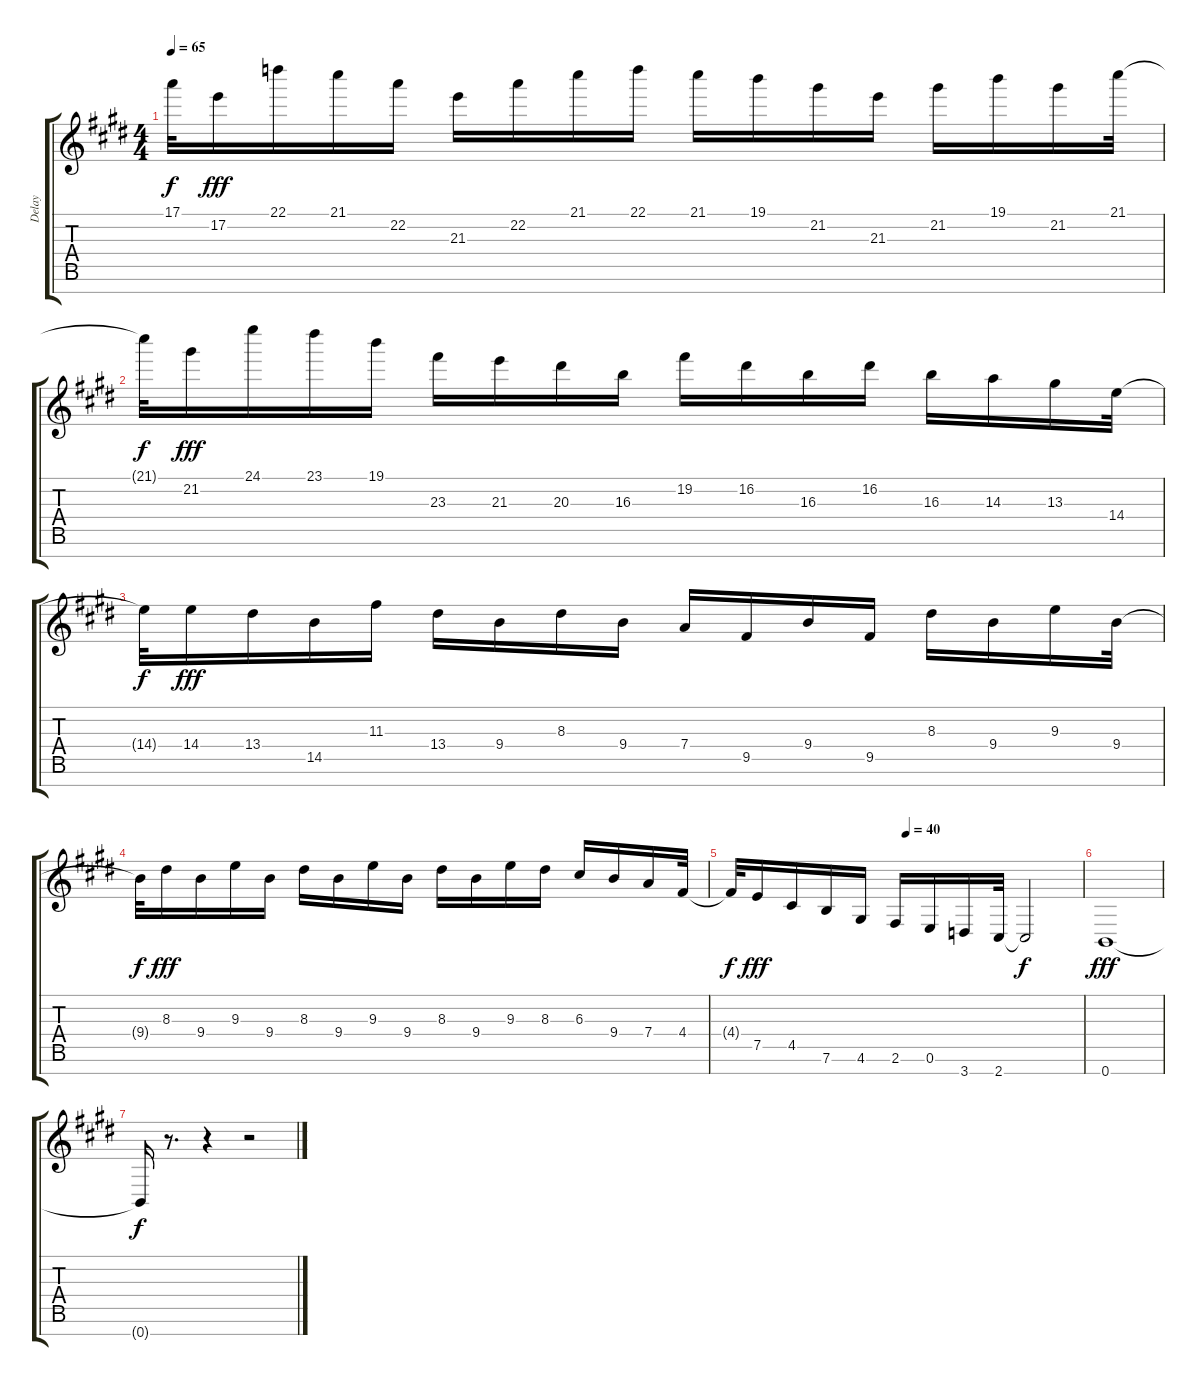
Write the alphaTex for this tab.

\track ("Delay" "Delay") {instrument overdrivenguitar}
\staff {score tabs}
\tuning (E4 B3 G3 D3 A2 E2 B1) {hide}
\ts (4 4)
\tempo 65
\clef g2
\ks e
17.1{t}.32{dy f} 17.2.16{dy fff} 22.1.16 21.1.16 22.2.16 21.3.16 22.2.16 21.1.16 22.1.16 21.1.16 19.1.16 21.2.16 21.3.16 21.2.16 19.1.16 21.2.16 21.1.32 |
21.1{t}.32{dy f} 21.2.16{dy fff} 24.1.16 23.1.16 19.1.16 23.3.16 21.3.16 20.3.16 16.3.16 19.2.16 16.2.16 16.3.16 16.2.16 16.3.16 14.3.16 13.3.16 14.4.32 |
14.4{t}.32{dy f} 14.4.16{dy fff} 13.4.16 14.5.16 11.3.16 13.4.16 9.4.16 8.3.16 9.4.16 7.4.16 9.5.16 9.4.16 9.5.16 8.3.16 9.4.16 9.3.16 9.4.32 |
9.4{t}.32{dy f} 8.3.16{dy fff} 9.4.16 9.3.16 9.4.16 8.3.16 9.4.16 9.3.16 9.4.16 8.3.16 9.4.16 9.3.16 8.3.16 6.3.16 9.4.16 7.4.16 4.4.32 |
\tempo (40 0.5)
4.4{t}.32{dy f} 7.5.16{dy fff} 4.5.16 7.6.16 4.6.16 2.6.16 0.6.16 3.7.16 2.7.32 2.7{t}.2{dy f} |
0.7.1{dy fff} |
0.7{t}.16{dy f} r.8{d} r.4 r.2
